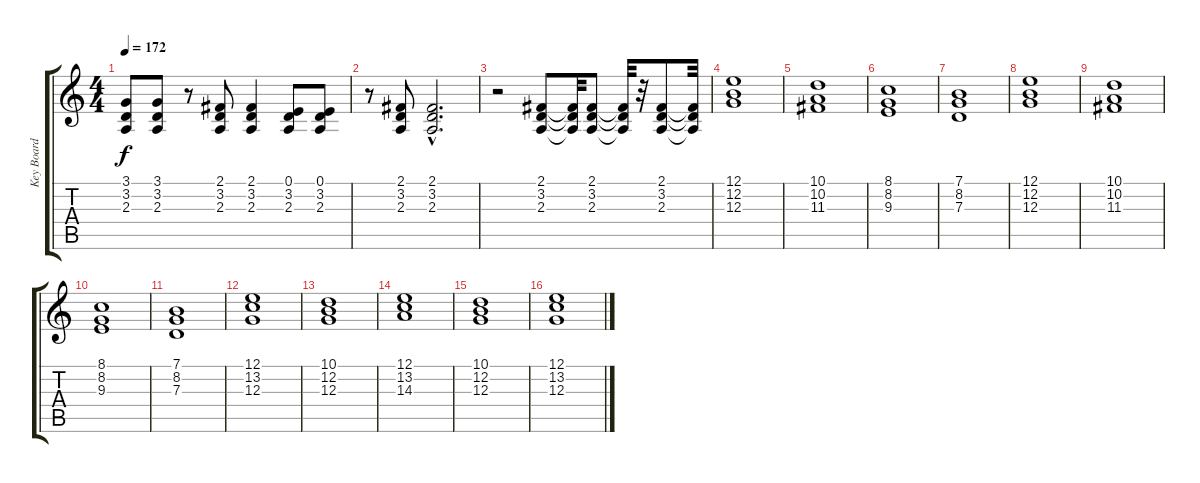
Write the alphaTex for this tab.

\track ("Key Board 1" "Key Board ") {instrument tremolostrings}
\staff {score tabs}
\tuning (E4 B3 G3 D3 A2 E2) {hide}
\ts (4 4)
\tempo 172
\clef g2
\ks c
(3.1 3.2 2.3).8{dy f} (3.1 3.2 2.3).8 r.8 (2.1 3.2 2.3).8 (2.1 3.2 2.3).4 (0.1 3.2 2.3).8 (0.1 3.2 2.3).8 |
r.8 (2.1 3.2 2.3).8 (2.1{hac} 3.2{hac} 2.3{hac}).2{d} |
r.2 (2.1 3.2 2.3).8 (2.1{t} 3.2{t} 2.3{t}).32 (2.1 3.2 2.3).8 (2.1{t} 3.2{t} 2.3{t}).32 r.32 (2.1 3.2 2.3).8 (2.1{t} 3.2{t} 2.3{t}).32 |
(12.1 12.2 12.3).1 |
(10.1 10.2 11.3).1 |
(8.1 8.2 9.3).1 |
(7.1 8.2 7.3).1 |
(12.1 12.2 12.3).1 |
(10.1 10.2 11.3).1 |
(8.1 8.2 9.3).1 |
(7.1 8.2 7.3).1 |
(12.1 13.2 12.3).1 |
(10.1 12.2 12.3).1 |
(12.1 13.2 14.3).1 |
(10.1 12.2 12.3).1 |
(12.1 13.2 12.3).1
